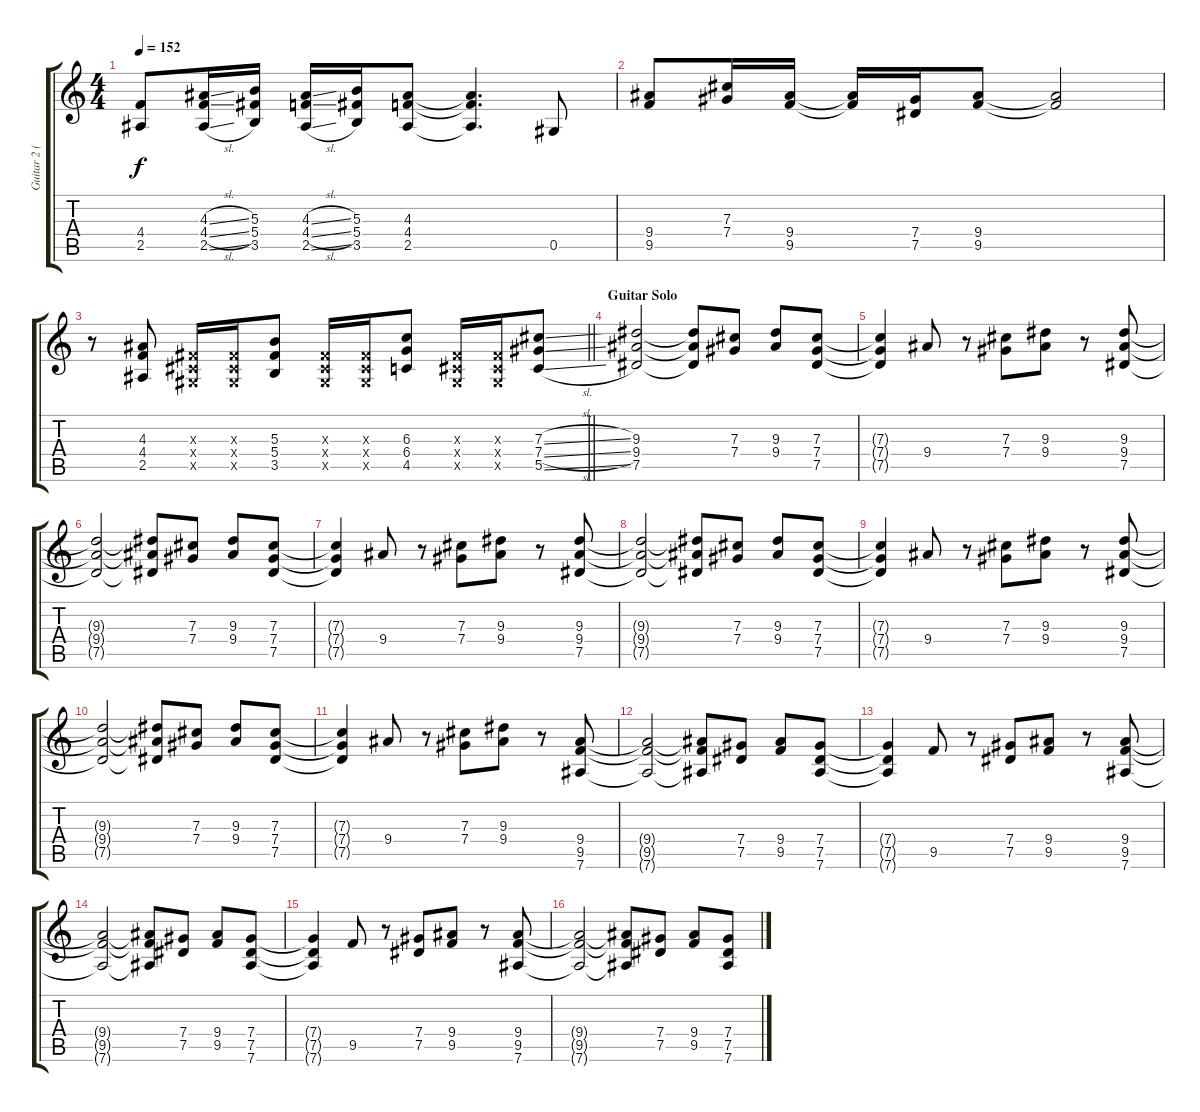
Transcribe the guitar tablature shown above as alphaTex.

\track ("Guitar 2 (Izzy)" "Guitar 2 (") {instrument distortionguitar}
\staff {score tabs}
\tuning (Eb4 Bb3 Gb3 Db3 Ab2 Eb2) {hide}
\ts (4 4)
\tempo 152
\clef g2
\ks c
(4.4 2.5).8{dy f} (4.3{sl} 4.4{sl} 2.5{sl}).16 (5.3 5.4 3.5).16 (4.3{sl} 4.4{sl} 2.5{sl}).16 (5.3 5.4 3.5).16 (4.3 4.4 2.5).8 (4.3{t} 4.4{t} 2.5{t}).4{d} 0.5.8 |
(9.4 9.5).8 (7.3 7.4).16 (9.4 9.5).16 (9.4{t} 9.5{t}).16 (7.4 7.5).16 (9.4 9.5).8 (9.4{t} 9.5{t}).2 |
\barLineRight lightlight
r.8 (4.3 4.4 2.5).8 (0.3{x} 0.4{x} 0.5{x}).16 (0.3{x} 0.4{x} 0.5{x}).16 (5.3 5.4 3.5).8 (0.3{x} 0.4{x} 0.5{x}).16 (0.3{x} 0.4{x} 0.5{x}).16 (6.3 6.4 4.5).8 (0.3{x} 0.4{x} 0.5{x}).16 (0.3{x} 0.4{x} 0.5{x}).16 (7.3{sl} 7.4{sl} 5.5{sl}).8 |
\section ("" "Guitar Solo")
(9.3 9.4 7.5).2 (9.3{t} 9.4{t} 7.5{t}).8 (7.3 7.4).8 (9.3 9.4).8 (7.3 7.4 7.5).8 |
(7.3{t} 7.4{t} 7.5{t}).4 9.4.8 r.8 (7.3 7.4).8 (9.3 9.4).8 r.8 (9.3 9.4 7.5).8 |
(9.3{t} 9.4{t} 7.5{t}).2 (9.3{t} 9.4{t} 7.5{t}).8 (7.3 7.4).8 (9.3 9.4).8 (7.3 7.4 7.5).8 |
(7.3{t} 7.4{t} 7.5{t}).4 9.4.8 r.8 (7.3 7.4).8 (9.3 9.4).8 r.8 (9.3 9.4 7.5).8 |
(9.3{t} 9.4{t} 7.5{t}).2 (9.3{t} 9.4{t} 7.5{t}).8 (7.3 7.4).8 (9.3 9.4).8 (7.3 7.4 7.5).8 |
(7.3{t} 7.4{t} 7.5{t}).4 9.4.8 r.8 (7.3 7.4).8 (9.3 9.4).8 r.8 (9.3 9.4 7.5).8 |
(9.3{t} 9.4{t} 7.5{t}).2 (9.3{t} 9.4{t} 7.5{t}).8 (7.3 7.4).8 (9.3 9.4).8 (7.3 7.4 7.5).8 |
(7.3{t} 7.4{t} 7.5{t}).4 9.4.8 r.8 (7.3 7.4).8 (9.3 9.4).8 r.8 (9.4 9.5 7.6).8 |
(9.4{t} 9.5{t} 7.6{t}).2 (9.4{t} 9.5{t} 7.6{t}).8 (7.4 7.5).8 (9.4 9.5).8 (7.4 7.5 7.6).8 |
(7.4{t} 7.5{t} 7.6{t}).4 9.5.8 r.8 (7.4 7.5).8 (9.4 9.5).8 r.8 (9.4 9.5 7.6).8 |
(9.4{t} 9.5{t} 7.6{t}).2 (9.4{t} 9.5{t} 7.6{t}).8 (7.4 7.5).8 (9.4 9.5).8 (7.4 7.5 7.6).8 |
(7.4{t} 7.5{t} 7.6{t}).4 9.5.8 r.8 (7.4 7.5).8 (9.4 9.5).8 r.8 (9.4 9.5 7.6).8 |
(9.4{t} 9.5{t} 7.6{t}).2 (9.4{t} 9.5{t} 7.6{t}).8 (7.4 7.5).8 (9.4 9.5).8 (7.4 7.5 7.6).8
